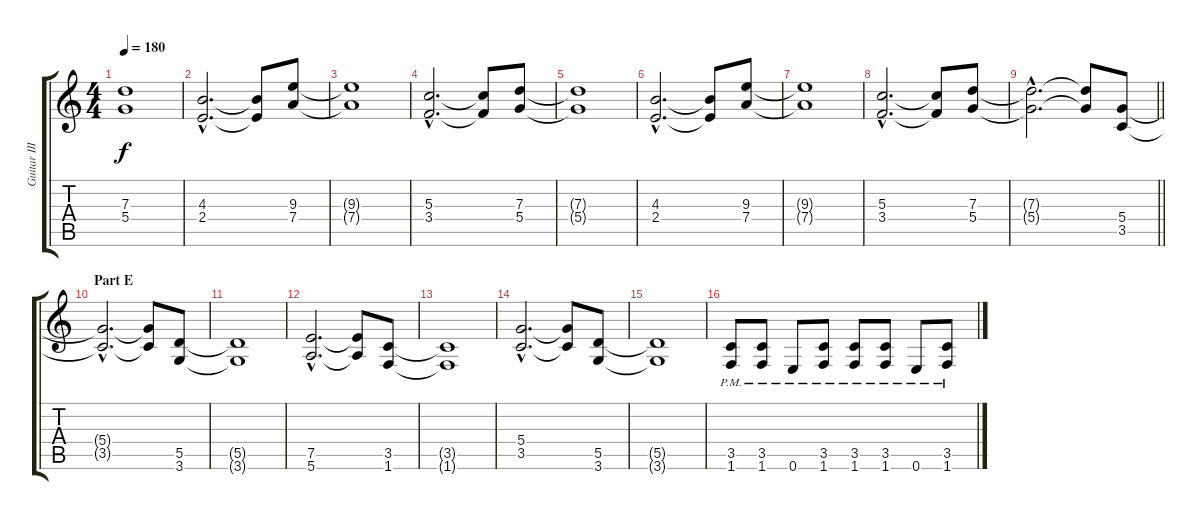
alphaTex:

\track ("Guitar III (Kazuma)" "Guitar III") {instrument distortionguitar}
\staff {score tabs}
\tuning (E4 B3 G3 D3 A2 E2) {hide}
\ts (4 4)
\tempo 180
\clef g2
\ks c
(7.3{t} 5.4{t}).1{dy f} |
(4.3{hac} 2.4{hac}).2{d} (4.3{t} 2.4{t}).8 (9.3 7.4).8 |
(9.3{t} 7.4{t}).1 |
(5.3{hac} 3.4{hac}).2{d} (5.3{t} 3.4{t}).8 (7.3 5.4).8 |
(7.3{t} 5.4{t}).1 |
(4.3{hac} 2.4{hac}).2{d} (4.3{t} 2.4{t}).8 (9.3 7.4).8 |
(9.3{t} 7.4{t}).1 |
(5.3{hac} 3.4{hac}).2{d} (5.3{t} 3.4{t}).8 (7.3 5.4).8 |
\barLineRight lightlight
(7.3{hac t} 5.4{hac t}).2{d} (7.3{t} 5.4{t}).8 (5.4 3.5).8 |
\section ("" "Part E")
(5.4{hac t} 3.5{hac t}).2{d} (5.4{t} 3.5{t}).8 (5.5 3.6).8 |
(5.5{t} 3.6{t}).1 |
(7.5{hac} 5.6{hac}).2{d} (7.5{t} 5.6{t}).8 (3.5 1.6).8 |
(3.5{t} 1.6{t}).1 |
(5.4{hac} 3.5{hac}).2{d} (5.4{t} 3.5{t}).8 (5.5 3.6).8 |
(5.5{t} 3.6{t}).1 |
(3.5{pm} 1.6{pm}).8 (3.5{pm} 1.6{pm}).8 0.6{pm}.8 (3.5{pm} 1.6{pm}).8 (3.5{pm} 1.6{pm}).8 (3.5{pm} 1.6{pm}).8 0.6{pm}.8 (3.5{pm} 1.6{pm}).8
